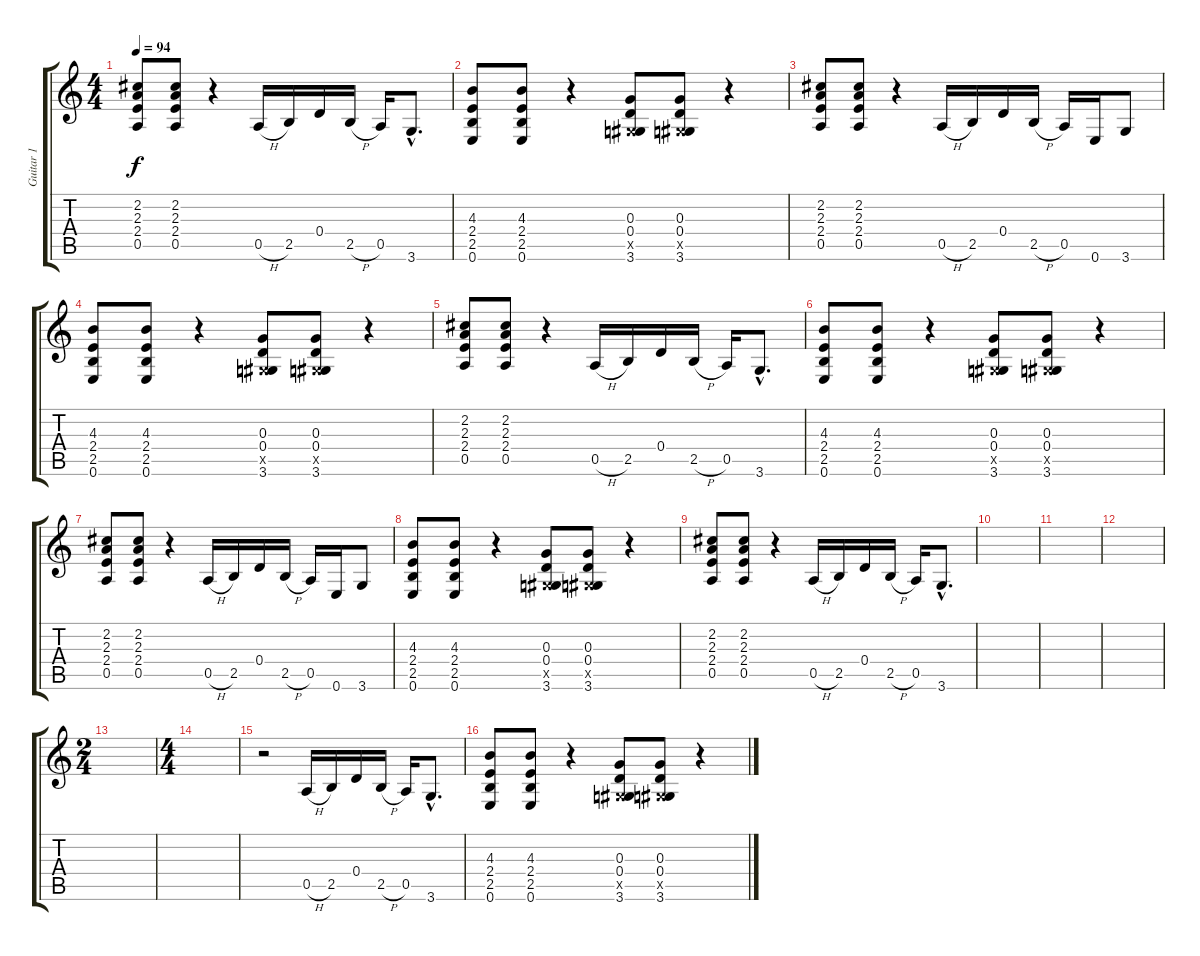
\track ("Guitar 1" "Guitar 1") {instrument overdrivenguitar}
\staff {score tabs}
\tuning (E4 B3 G3 D3 A2 E2) {hide}
\ts (4 4)
\tempo 94
\clef g2
\ks c
(2.2 2.3 2.4 0.5).8{dy f} (2.2 2.3 2.4 0.5).8 r.4 0.5{h}.16 2.5.16 0.4.16 2.5{h}.16 0.5.16 3.6{hac}.8{d} |
(4.3 2.4 2.5 0.6).8 (4.3 2.4 2.5 0.6).8 r.4 (0.3 0.4 -1.5{x} 3.6).8 (0.3 0.4 -1.5{x} 3.6).8 r.4 |
(2.2 2.3 2.4 0.5).8 (2.2 2.3 2.4 0.5).8 r.4 0.5{h}.16 2.5.16 0.4.16 2.5{h}.16 0.5.16 0.6.16 3.6.8 |
(4.3 2.4 2.5 0.6).8 (4.3 2.4 2.5 0.6).8 r.4 (0.3 0.4 -1.5{x} 3.6).8 (0.3 0.4 -1.5{x} 3.6).8 r.4 |
(2.2 2.3 2.4 0.5).8 (2.2 2.3 2.4 0.5).8 r.4 0.5{h}.16 2.5.16 0.4.16 2.5{h}.16 0.5.16 3.6{hac}.8{d} |
(4.3 2.4 2.5 0.6).8 (4.3 2.4 2.5 0.6).8 r.4 (0.3 0.4 -1.5{x} 3.6).8 (0.3 0.4 -1.5{x} 3.6).8 r.4 |
(2.2 2.3 2.4 0.5).8 (2.2 2.3 2.4 0.5).8 r.4 0.5{h}.16 2.5.16 0.4.16 2.5{h}.16 0.5.16 0.6.16 3.6.8 |
(4.3 2.4 2.5 0.6).8 (4.3 2.4 2.5 0.6).8 r.4 (0.3 0.4 -1.5{x} 3.6).8 (0.3 0.4 -1.5{x} 3.6).8 r.4 |
(2.2 2.3 2.4 0.5).8 (2.2 2.3 2.4 0.5).8 r.4 0.5{h}.16 2.5.16 0.4.16 2.5{h}.16 0.5.16 3.6{hac}.8{d} |
|
|
|
\ts (2 4)
|
\ts (4 4)
|
r.2 0.5{h}.16 2.5.16 0.4.16 2.5{h}.16 0.5.16 3.6{hac}.8{d} |
(4.3 2.4 2.5 0.6).8 (4.3 2.4 2.5 0.6).8 r.4 (0.3 0.4 -1.5{x} 3.6).8 (0.3 0.4 -1.5{x} 3.6).8 r.4
